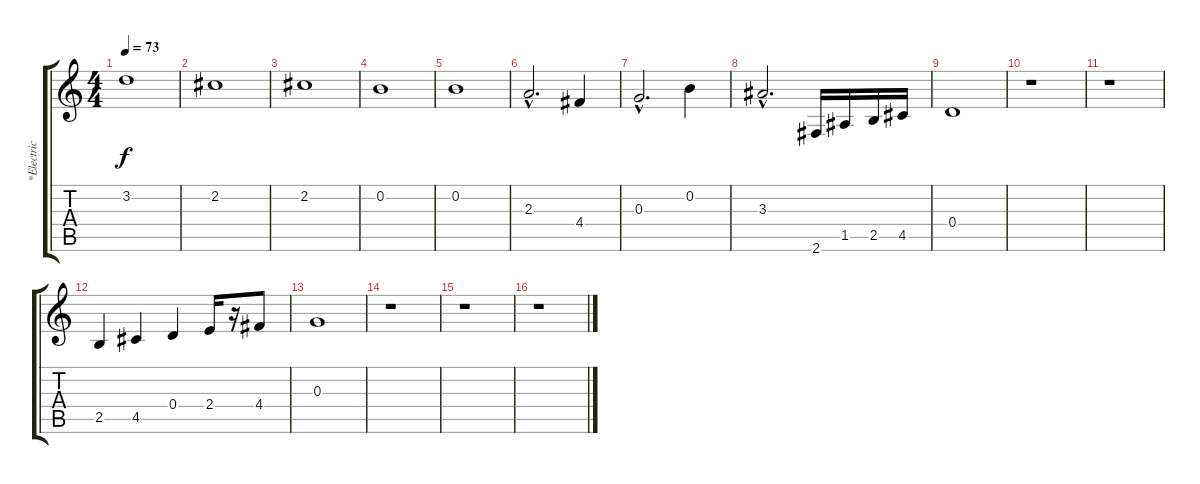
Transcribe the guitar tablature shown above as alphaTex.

\track ("*Electric Guitar 5" "*Electric ") {instrument electricguitarclean}
\staff {score tabs}
\tuning (E4 B3 G3 D3 A2 E2) {hide}
\ts (4 4)
\tempo 73
\clef g2
\ks c
3.2.1{dy f} |
2.2.1 |
2.2.1 |
0.2.1 |
0.2.1 |
2.3{hac}.2{d} 4.4.4 |
0.3{hac}.2{d} 0.2.4 |
3.3{hac}.2{d} 2.6.16 1.5.16 2.5.16 4.5.16 |
0.4.1 |
r.1 |
r.1 |
2.5.4 4.5.4 0.4.4 2.4.16 r.16 4.4.8 |
0.3.1 |
r.1 |
r.1 |
r.1
